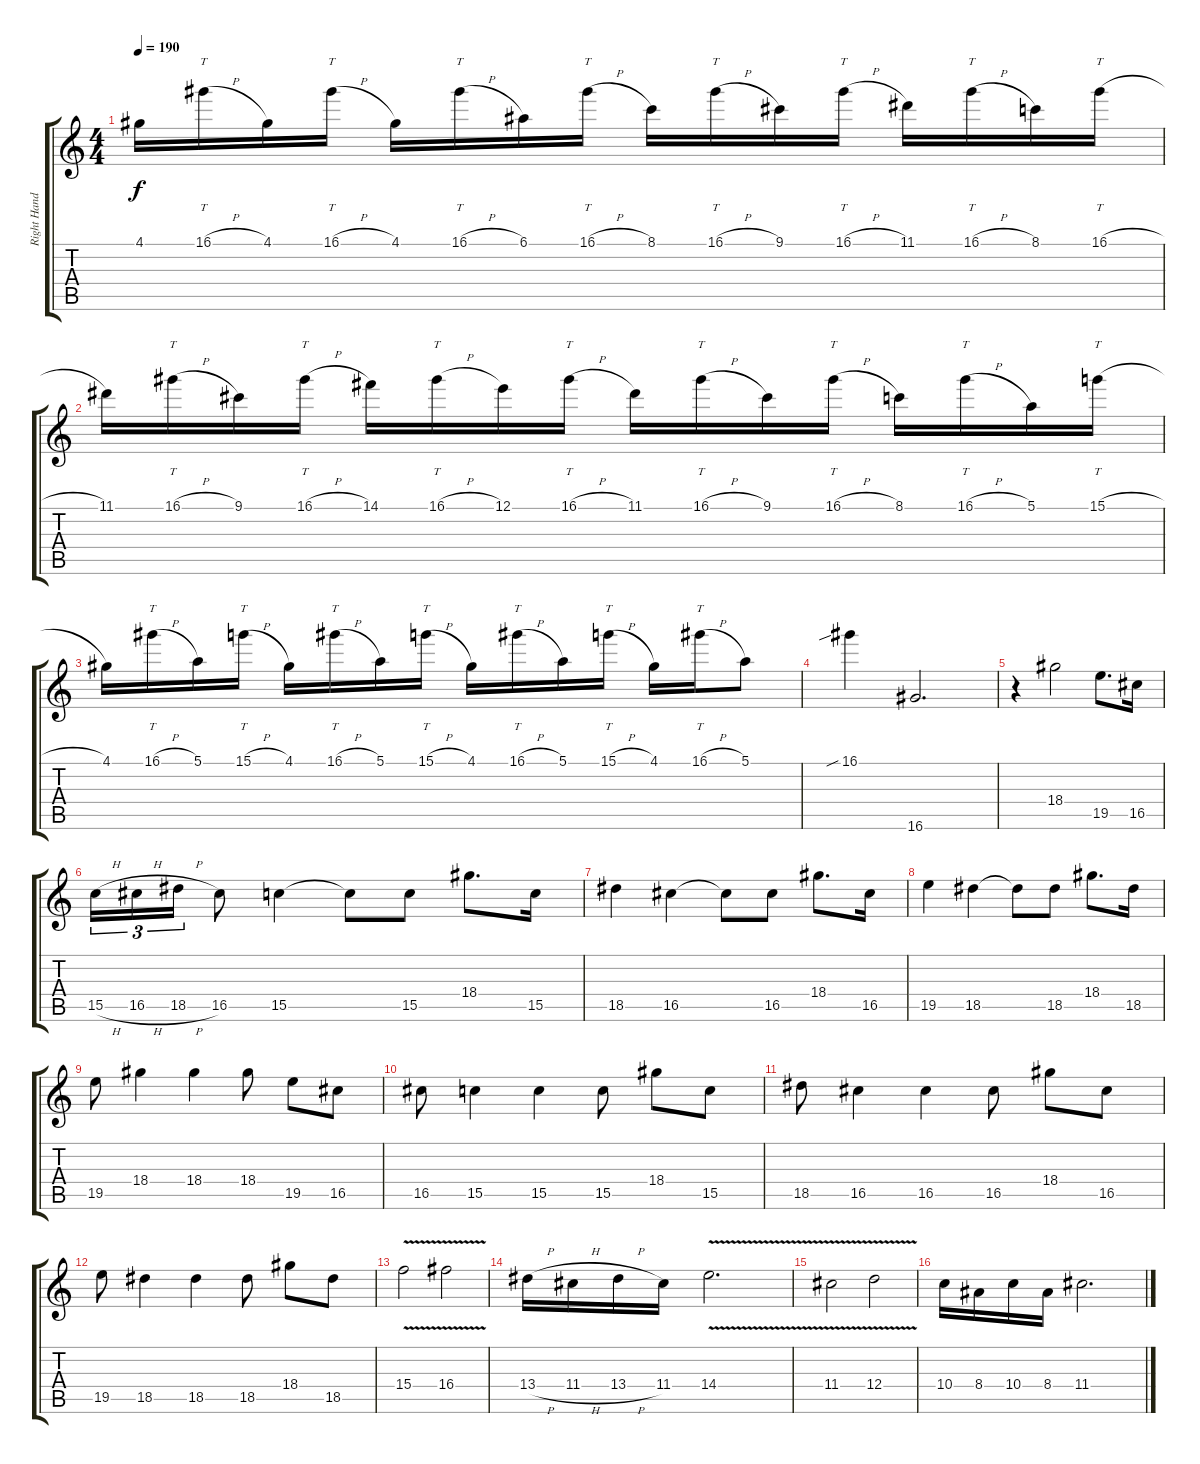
\track ("Right Hand" "Right Hand") {instrument distortionguitar}
\staff {score tabs}
\tuning (E4 B3 G3 D3 A2 E2) {hide}
\ts (4 4)
\tempo 190
\clef g2
\ks c
4.1.16{dy f} 16.1{h}.16{tt} 4.1.16 16.1{h}.16{tt} 4.1.16 16.1{h}.16{tt} 6.1.16 16.1{h}.16{tt} 8.1.16 16.1{h}.16{tt} 9.1.16 16.1{h}.16{tt} 11.1.16 16.1{h}.16{tt} 8.1.16 16.1{h}.16{tt} |
11.1.16 16.1{h}.16{tt} 9.1.16 16.1{h}.16{tt} 14.1.16 16.1{h}.16{tt} 12.1.16 16.1{h}.16{tt} 11.1.16 16.1{h}.16{tt} 9.1.16 16.1{h}.16{tt} 8.1.16 16.1{h}.16{tt} 5.1.16 15.1{h}.16{tt} |
4.1.16 16.1{h}.16{tt} 5.1.16 15.1{h}.16{tt} 4.1.16 16.1{h}.16{tt} 5.1.16 15.1{h}.16{tt} 4.1.16 16.1{h}.16{tt} 5.1.16 15.1{h}.16{tt} 4.1.16 16.1{h}.16{tt} 5.1.8 |
16.1{sib}.4 16.6.2{d} |
r.4 18.4.2 19.5.8{d} 16.5.16 |
15.5{h}.16{tu (3 2)} 16.5{h}.16{tu (3 2)} 18.5{h}.16{tu (3 2)} 16.5.8 15.5.4 15.5{t}.8 15.5.8 18.4.8{d} 15.5.16 |
18.5.4 16.5.4 16.5{t}.8 16.5.8 18.4.8{d} 16.5.16 |
19.5.4 18.5.4 18.5{t}.8 18.5.8 18.4.8{d} 18.5.16 |
19.5.8 18.4.4 18.4.4 18.4.8 19.5.8 16.5.8 |
16.5.8 15.5.4 15.5.4 15.5.8 18.4.8 15.5.8 |
18.5.8 16.5.4 16.5.4 16.5.8 18.4.8 16.5.8 |
19.5.8 18.5.4 18.5.4 18.5.8 18.4.8 18.5.8 |
15.4{v}.2 16.4{v}.2 |
13.4{h}.16 11.4{h}.16 13.4{h}.16 11.4.16 14.4{v}.2{d} |
11.4{v}.2 12.4{v}.2 |
10.4.16 8.4.16 10.4.16 8.4.16 11.4.2{d}
